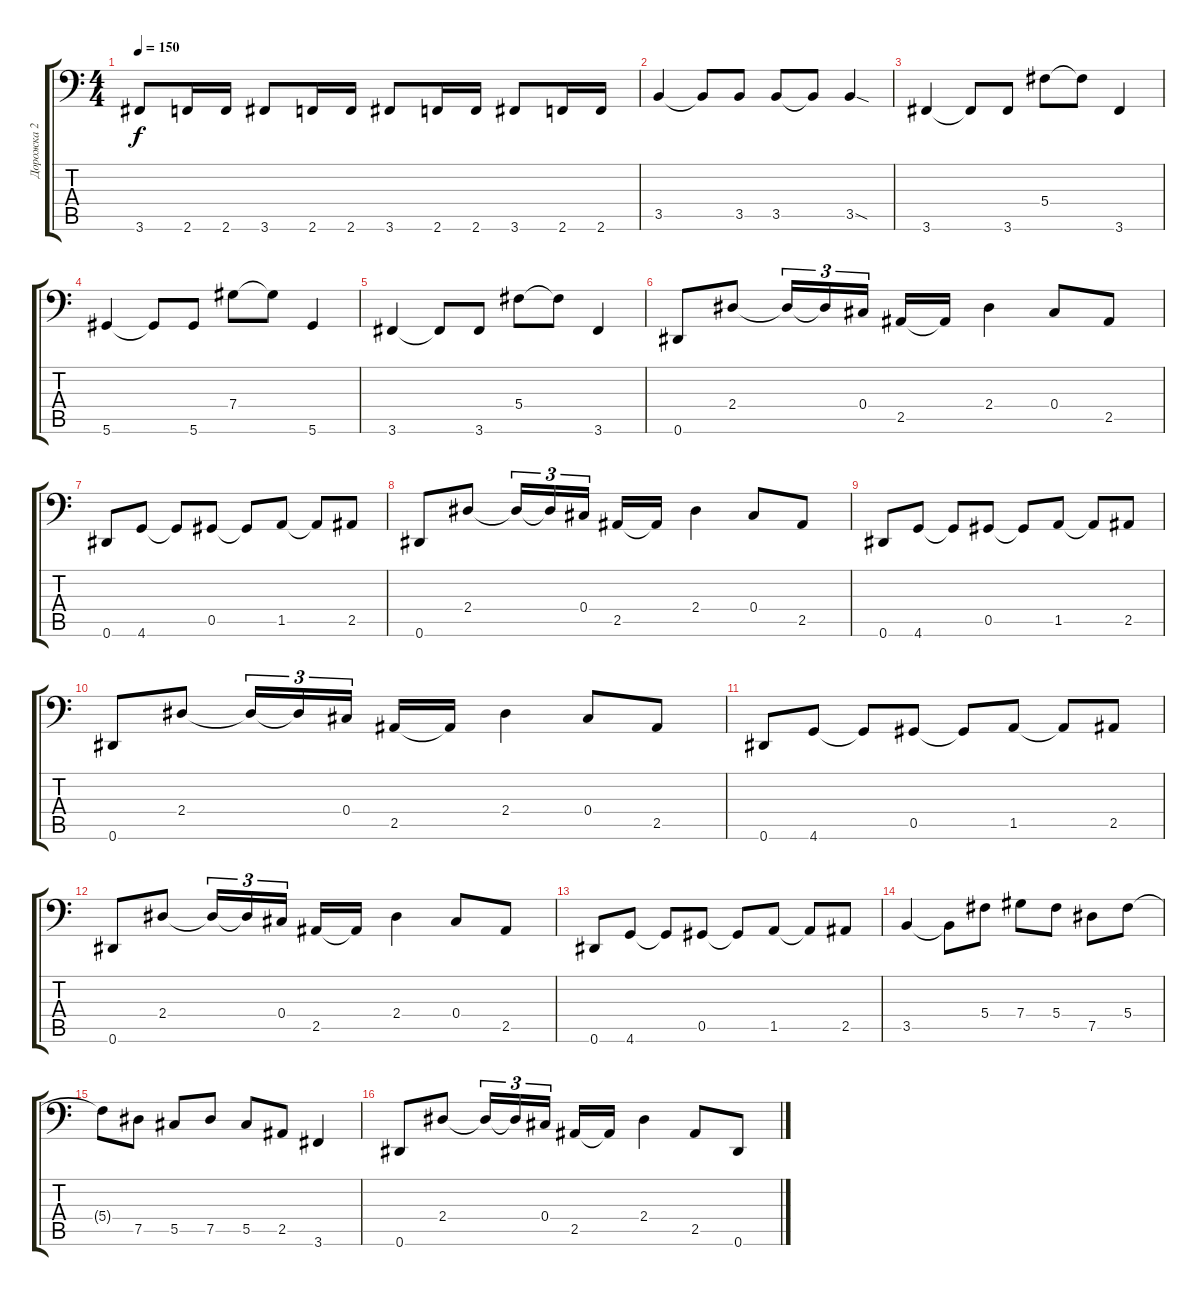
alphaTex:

\track ("Дорожка 2" "Дорожка 2") {instrument electricbassfinger}
\staff {score tabs}
\tuning (Eb3 Bb2 Gb2 Db2 Ab1 Eb1) {hide}
\ts (4 4)
\tempo 150
\clef f4
\ks c
3.6.8{dy f} 2.6.16 2.6.16 3.6.8 2.6.16 2.6.16 3.6.8 2.6.16 2.6.16 3.6.8 2.6.16 2.6.16 |
3.5.4 3.5{t}.8 3.5.8 3.5.8 3.5{t}.8 3.5{sod}.4 |
3.6.4 3.6{t}.8 3.6.8 5.4.8 5.4{t}.8 3.6.4 |
5.6.4 5.6{t}.8 5.6.8 7.4.8 7.4{t}.8 5.6.4 |
3.6.4 3.6{t}.8 3.6.8 5.4.8 5.4{t}.8 3.6.4 |
0.6.8 2.4.8 2.4{t}.16{tu (3 2)} 2.4{t}.16{tu (3 2)} 0.4.16{tu (3 2) beam splitsecondary} 2.5.16 2.5{t}.16 2.4.4 0.4.8 2.5.8 |
0.6.8 4.6.8 4.6{t}.8 0.5.8 0.5{t}.8 1.5.8 1.5{t}.8 2.5.8 |
0.6.8 2.4.8 2.4{t}.16{tu (3 2)} 2.4{t}.16{tu (3 2)} 0.4.16{tu (3 2) beam splitsecondary} 2.5.16 2.5{t}.16 2.4.4 0.4.8 2.5.8 |
0.6.8 4.6.8 4.6{t}.8 0.5.8 0.5{t}.8 1.5.8 1.5{t}.8 2.5.8 |
0.6.8 2.4.8 2.4{t}.16{tu (3 2)} 2.4{t}.16{tu (3 2)} 0.4.16{tu (3 2) beam splitsecondary} 2.5.16 2.5{t}.16 2.4.4 0.4.8 2.5.8 |
0.6.8 4.6.8 4.6{t}.8 0.5.8 0.5{t}.8 1.5.8 1.5{t}.8 2.5.8 |
0.6.8 2.4.8 2.4{t}.16{tu (3 2)} 2.4{t}.16{tu (3 2)} 0.4.16{tu (3 2) beam splitsecondary} 2.5.16 2.5{t}.16 2.4.4 0.4.8 2.5.8 |
0.6.8 4.6.8 4.6{t}.8 0.5.8 0.5{t}.8 1.5.8 1.5{t}.8 2.5.8 |
3.5.4 3.5{t}.8 5.4.8 7.4.8 5.4.8 7.5.8 5.4.8 |
5.4{t}.8 7.5.8 5.5.8 7.5.8 5.5.8 2.5.8 3.6.4 |
0.6.8 2.4.8 2.4{t}.16{tu (3 2)} 2.4{t}.16{tu (3 2)} 0.4.16{tu (3 2) beam splitsecondary} 2.5.16 2.5{t}.16 2.4.4 2.5.8 0.6.8
